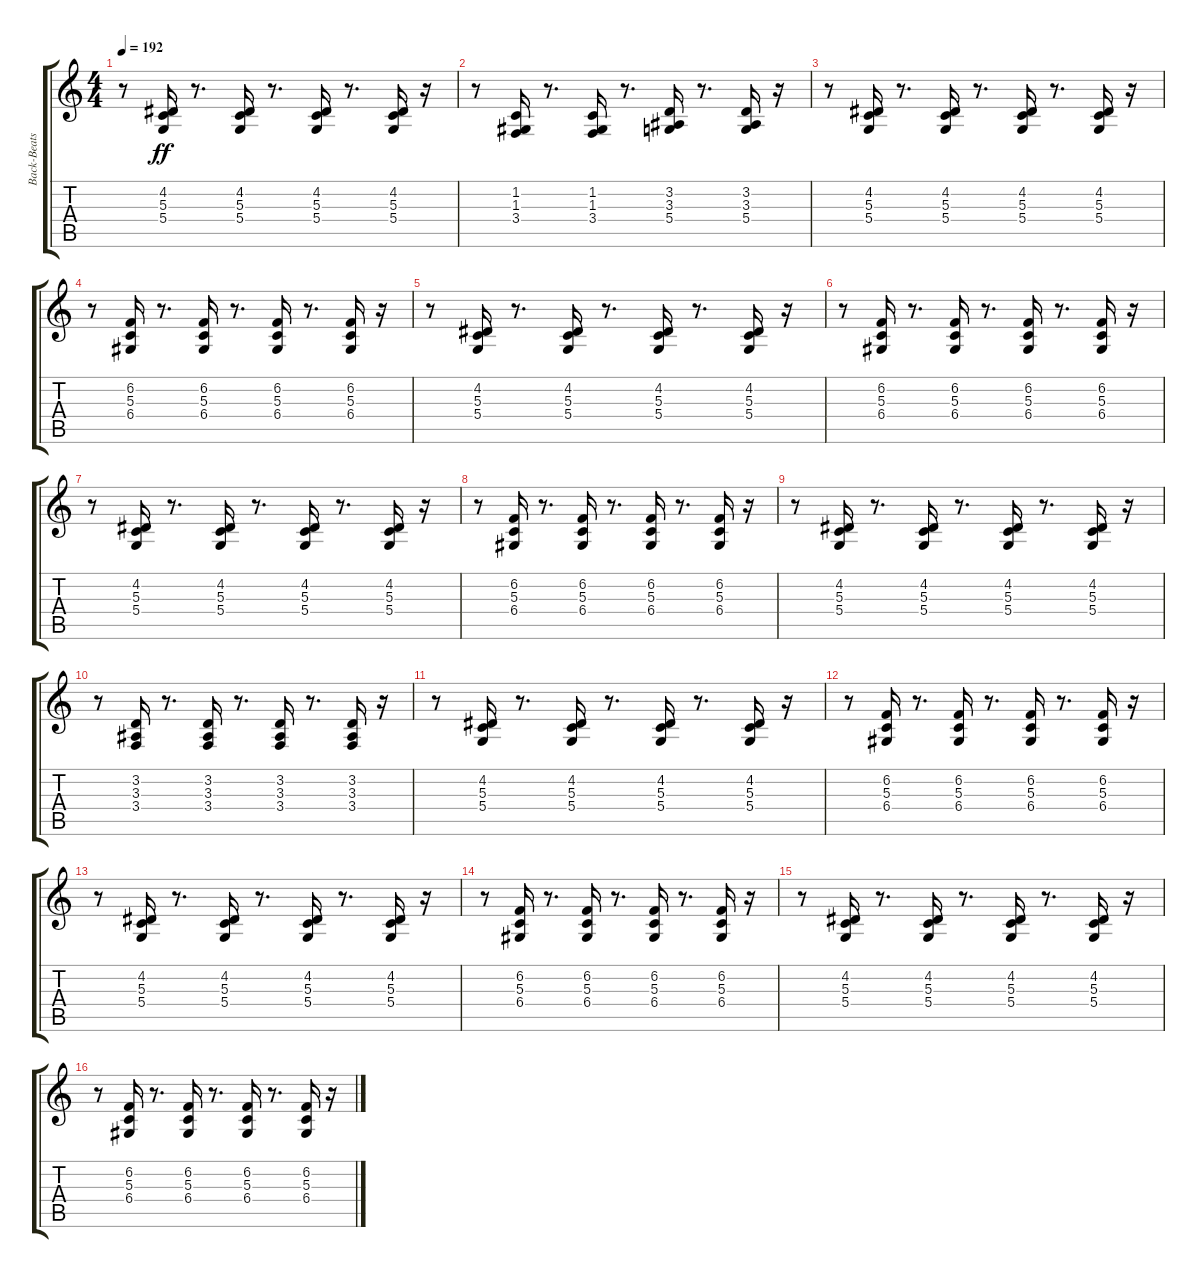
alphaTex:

\track ("Back-Beats" "Back-Beats") {instrument trombone}
\staff {score tabs}
\tuning (E4 B3 G3 D3 A2 E2) {hide}
\ts (4 4)
\tempo 192
\clef g2
\ks c
r.8{dy ff} (4.2 5.3 5.4).16 r.8{d} (4.2 5.3 5.4).16 r.8{d} (4.2 5.3 5.4).16 r.8{d} (4.2 5.3 5.4).16 r.16 |
r.8 (1.2 1.3 3.4).16 r.8{d} (1.2 1.3 3.4).16 r.8{d} (3.2 3.3 5.4).16 r.8{d} (3.2 3.3 5.4).16 r.16 |
r.8 (4.2 5.3 5.4).16 r.8{d} (4.2 5.3 5.4).16 r.8{d} (4.2 5.3 5.4).16 r.8{d} (4.2 5.3 5.4).16 r.16 |
r.8 (6.2 5.3 6.4).16 r.8{d} (6.2 5.3 6.4).16 r.8{d} (6.2 5.3 6.4).16 r.8{d} (6.2 5.3 6.4).16 r.16 |
r.8 (4.2 5.3 5.4).16 r.8{d} (4.2 5.3 5.4).16 r.8{d} (4.2 5.3 5.4).16 r.8{d} (4.2 5.3 5.4).16 r.16 |
r.8 (6.2 5.3 6.4).16 r.8{d} (6.2 5.3 6.4).16 r.8{d} (6.2 5.3 6.4).16 r.8{d} (6.2 5.3 6.4).16 r.16 |
r.8 (4.2 5.3 5.4).16 r.8{d} (4.2 5.3 5.4).16 r.8{d} (4.2 5.3 5.4).16 r.8{d} (4.2 5.3 5.4).16 r.16 |
r.8 (6.2 5.3 6.4).16 r.8{d} (6.2 5.3 6.4).16 r.8{d} (6.2 5.3 6.4).16 r.8{d} (6.2 5.3 6.4).16 r.16 |
r.8 (4.2 5.3 5.4).16 r.8{d} (4.2 5.3 5.4).16 r.8{d} (4.2 5.3 5.4).16 r.8{d} (4.2 5.3 5.4).16 r.16 |
r.8 (3.2 3.3 3.4).16 r.8{d} (3.2 3.3 3.4).16 r.8{d} (3.2 3.3 3.4).16 r.8{d} (3.2 3.3 3.4).16 r.16 |
r.8 (4.2 5.3 5.4).16 r.8{d} (4.2 5.3 5.4).16 r.8{d} (4.2 5.3 5.4).16 r.8{d} (4.2 5.3 5.4).16 r.16 |
r.8 (6.2 5.3 6.4).16 r.8{d} (6.2 5.3 6.4).16 r.8{d} (6.2 5.3 6.4).16 r.8{d} (6.2 5.3 6.4).16 r.16 |
r.8 (4.2 5.3 5.4).16 r.8{d} (4.2 5.3 5.4).16 r.8{d} (4.2 5.3 5.4).16 r.8{d} (4.2 5.3 5.4).16 r.16 |
r.8 (6.2 5.3 6.4).16 r.8{d} (6.2 5.3 6.4).16 r.8{d} (6.2 5.3 6.4).16 r.8{d} (6.2 5.3 6.4).16 r.16 |
r.8 (4.2 5.3 5.4).16 r.8{d} (4.2 5.3 5.4).16 r.8{d} (4.2 5.3 5.4).16 r.8{d} (4.2 5.3 5.4).16 r.16 |
r.8 (6.2 5.3 6.4).16 r.8{d} (6.2 5.3 6.4).16 r.8{d} (6.2 5.3 6.4).16 r.8{d} (6.2 5.3 6.4).16 r.16
